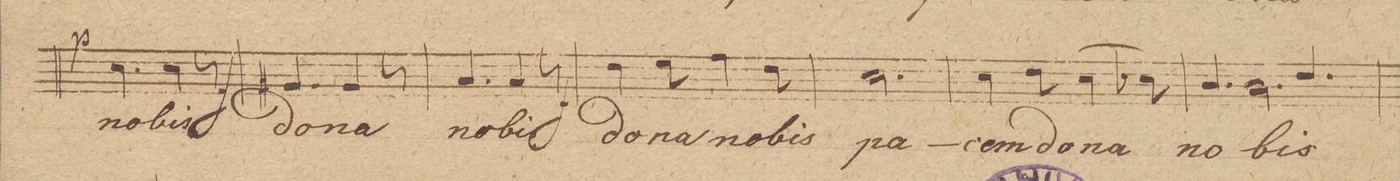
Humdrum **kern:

**kern	**text	**dynam
*I"Tenore 2do	*	*
*clefC4	*	*
*k[]	*	*
*M6/8	*	*
4.B\	no-	p
4B\	-bis	.
8r	.	.
=77	=77	=77
4.F#X/	do-	f
4F#/	-na	.
8r	.	.
=78	=78	=78
4.G/	no-	.
4G/	-bis	.
8r	.	.
=79	=79	=79
4c\	do-	f
8d\	-na	.
4e\	no-	.
8c\	-bis	.
=80	=80	=80
2.B\	pa-	.
=81	=81	=81
4B\	-cem	.
8c\	do-	.
(4B\	-na	.
8B-X\)	.	.
=82	=82	=82
*^	*	*
4.A/	2.A\	no-	.
4.c/	.	-bis	.
=83	=83	=83	=83
*-	*-	*-	*-
